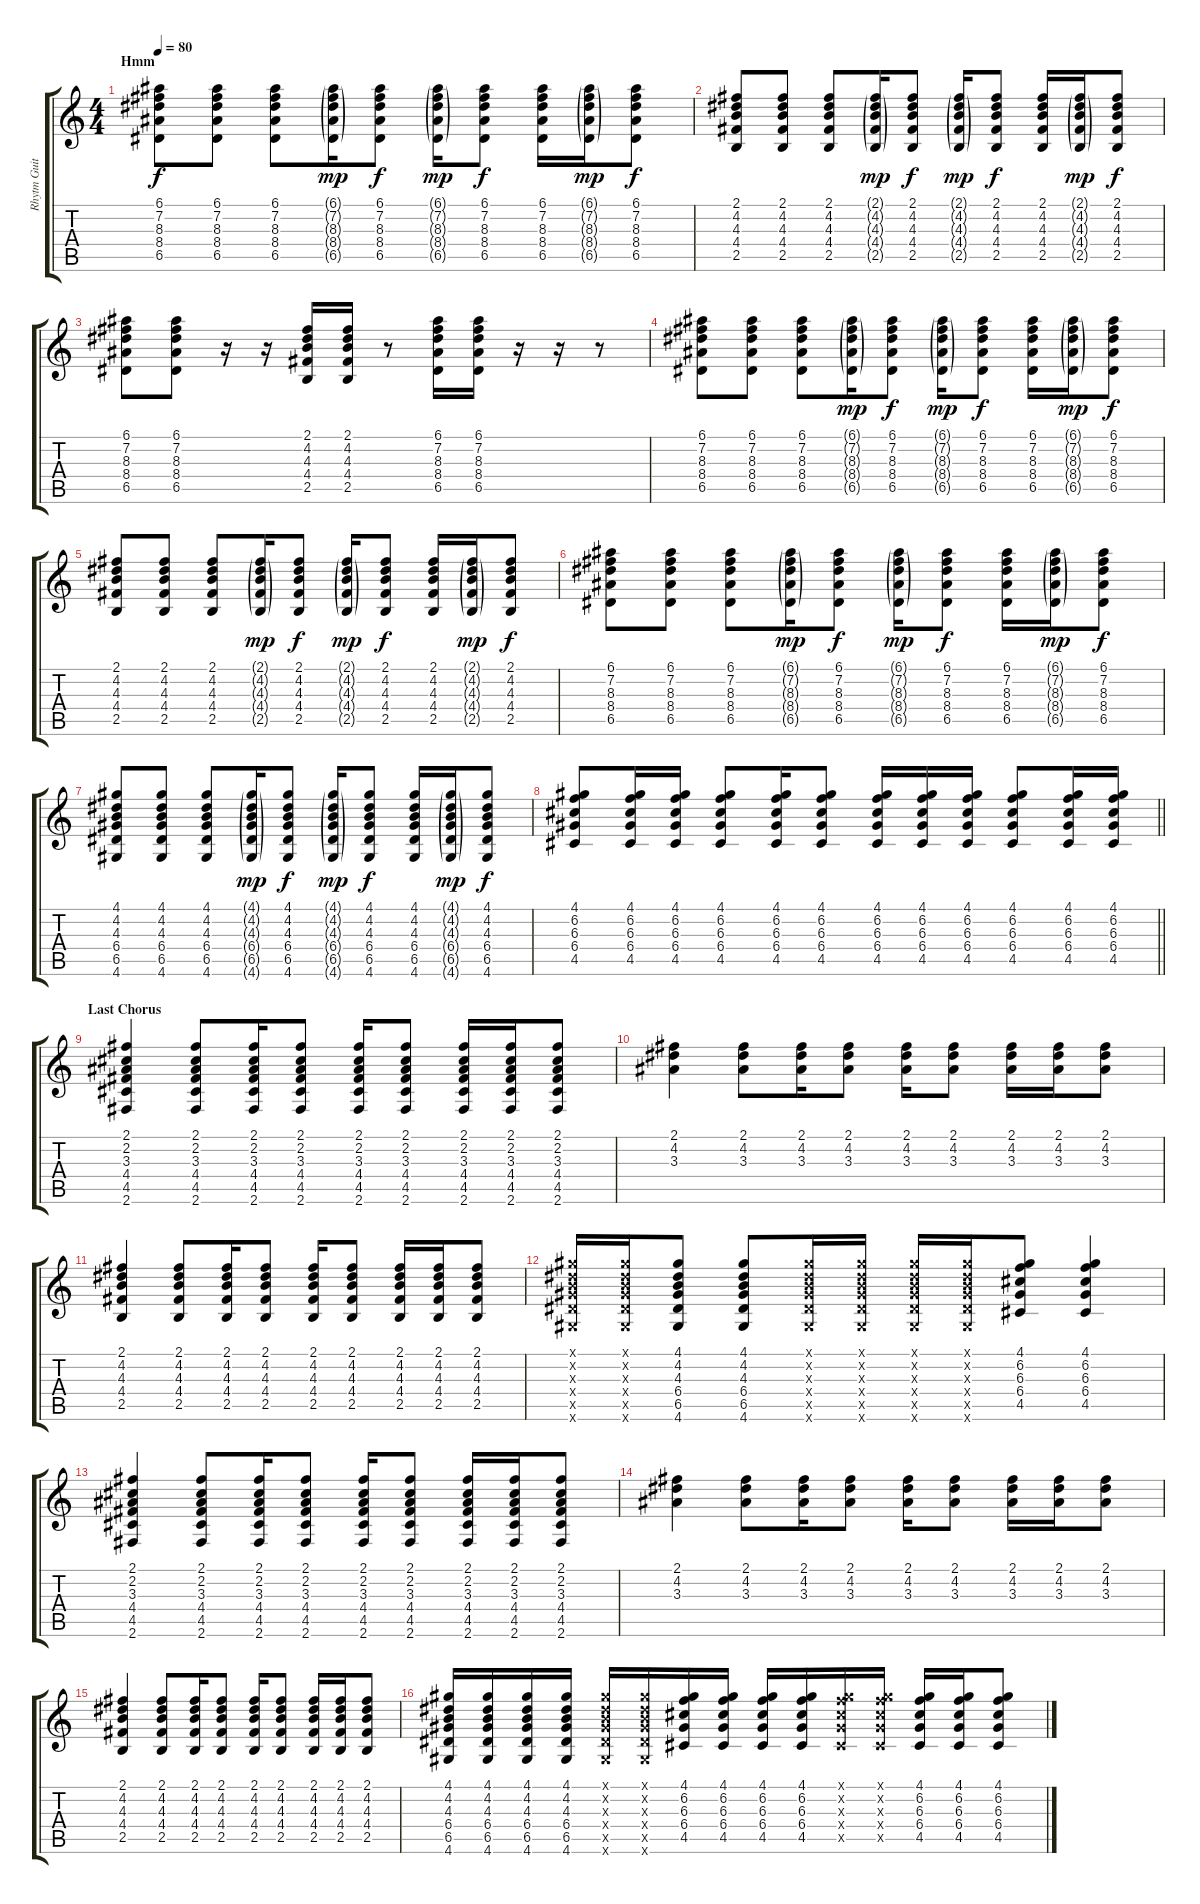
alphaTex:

\track ("Rhytm Guitar" "Rhytm Guit") {instrument acousticguitarsteel}
\staff {score tabs}
\tuning (E4 B3 G3 D3 A2 E2) {hide}
\ts (4 4)
\section ("" "Hmm")
\tempo 80
\clef g2
\ks c
(6.1 7.2 8.3 8.4 6.5).8{dy f} (6.1 7.2 8.3 8.4 6.5).8 (6.1 7.2 8.3 8.4 6.5).8 (6.1{g} 7.2{g} 8.3{g} 8.4{g} 6.5{g}).16{dy mp} (6.1 7.2 8.3 8.4 6.5).8{dy f} (6.1{g} 7.2{g} 8.3{g} 8.4{g} 6.5{g}).16{dy mp} (6.1 7.2 8.3 8.4 6.5).8{dy f} (6.1 7.2 8.3 8.4 6.5).16 (6.1{g} 7.2{g} 8.3{g} 8.4{g} 6.5{g}).16{dy mp} (6.1 7.2 8.3 8.4 6.5).8{dy f} |
(2.1 4.2 4.3 4.4 2.5).8 (2.1 4.2 4.3 4.4 2.5).8 (2.1 4.2 4.3 4.4 2.5).8 (2.1{g} 4.2{g} 4.3{g} 4.4{g} 2.5{g}).16{dy mp} (2.1 4.2 4.3 4.4 2.5).8{dy f} (2.1{g} 4.2{g} 4.3{g} 4.4{g} 2.5{g}).16{dy mp} (2.1 4.2 4.3 4.4 2.5).8{dy f} (2.1 4.2 4.3 4.4 2.5).16 (2.1{g} 4.2{g} 4.3{g} 4.4{g} 2.5{g}).16{dy mp} (2.1 4.2 4.3 4.4 2.5).8{dy f} |
(6.1 7.2 8.3 8.4 6.5).8 (6.1 7.2 8.3 8.4 6.5).8 r.16 r.16 (2.1 4.2 4.3 4.4 2.5).16 (2.1 4.2 4.3 4.4 2.5).16 r.8 (6.1 7.2 8.3 8.4 6.5).16 (6.1 7.2 8.3 8.4 6.5).16 r.16 r.16 r.8 |
(6.1 7.2 8.3 8.4 6.5).8 (6.1 7.2 8.3 8.4 6.5).8 (6.1 7.2 8.3 8.4 6.5).8 (6.1{g} 7.2{g} 8.3{g} 8.4{g} 6.5{g}).16{dy mp} (6.1 7.2 8.3 8.4 6.5).8{dy f} (6.1{g} 7.2{g} 8.3{g} 8.4{g} 6.5{g}).16{dy mp} (6.1 7.2 8.3 8.4 6.5).8{dy f} (6.1 7.2 8.3 8.4 6.5).16 (6.1{g} 7.2{g} 8.3{g} 8.4{g} 6.5{g}).16{dy mp} (6.1 7.2 8.3 8.4 6.5).8{dy f} |
(2.1 4.2 4.3 4.4 2.5).8 (2.1 4.2 4.3 4.4 2.5).8 (2.1 4.2 4.3 4.4 2.5).8 (2.1{g} 4.2{g} 4.3{g} 4.4{g} 2.5{g}).16{dy mp} (2.1 4.2 4.3 4.4 2.5).8{dy f} (2.1{g} 4.2{g} 4.3{g} 4.4{g} 2.5{g}).16{dy mp} (2.1 4.2 4.3 4.4 2.5).8{dy f} (2.1 4.2 4.3 4.4 2.5).16 (2.1{g} 4.2{g} 4.3{g} 4.4{g} 2.5{g}).16{dy mp} (2.1 4.2 4.3 4.4 2.5).8{dy f} |
(6.1 7.2 8.3 8.4 6.5).8 (6.1 7.2 8.3 8.4 6.5).8 (6.1 7.2 8.3 8.4 6.5).8 (6.1{g} 7.2{g} 8.3{g} 8.4{g} 6.5{g}).16{dy mp} (6.1 7.2 8.3 8.4 6.5).8{dy f} (6.1{g} 7.2{g} 8.3{g} 8.4{g} 6.5{g}).16{dy mp} (6.1 7.2 8.3 8.4 6.5).8{dy f} (6.1 7.2 8.3 8.4 6.5).16 (6.1{g} 7.2{g} 8.3{g} 8.4{g} 6.5{g}).16{dy mp} (6.1 7.2 8.3 8.4 6.5).8{dy f} |
(4.1 4.2 4.3 6.4 6.5 4.6).8 (4.1 4.2 4.3 6.4 6.5 4.6).8 (4.1 4.2 4.3 6.4 6.5 4.6).8 (4.1{g} 4.2{g} 4.3{g} 6.4{g} 6.5{g} 4.6{g}).16{dy mp} (4.1 4.2 4.3 6.4 6.5 4.6).8{dy f} (4.1{g} 4.2{g} 4.3{g} 6.4{g} 6.5{g} 4.6{g}).16{dy mp} (4.1 4.2 4.3 6.4 6.5 4.6).8{dy f} (4.1 4.2 4.3 6.4 6.5 4.6).16 (4.1{g} 4.2{g} 4.3{g} 6.4{g} 6.5{g} 4.6{g}).16{dy mp} (4.1 4.2 4.3 6.4 6.5 4.6).8{dy f} |
\barLineRight lightlight
(4.1 6.2 6.3 6.4 4.5).8 (4.1 6.2 6.3 6.4 4.5).16 (4.1 6.2 6.3 6.4 4.5).16 (4.1 6.2 6.3 6.4 4.5).8 (4.1 6.2 6.3 6.4 4.5).16 (4.1 6.2 6.3 6.4 4.5).8 (4.1 6.2 6.3 6.4 4.5).16 (4.1 6.2 6.3 6.4 4.5).16 (4.1 6.2 6.3 6.4 4.5).16 (4.1 6.2 6.3 6.4 4.5).8 (4.1 6.2 6.3 6.4 4.5).16 (4.1 6.2 6.3 6.4 4.5).16 |
\section ("" "Last Chorus")
(2.1 2.2 3.3 4.4 4.5 2.6).4 (2.1 2.2 3.3 4.4 4.5 2.6).8 (2.1 2.2 3.3 4.4 4.5 2.6).16 (2.1 2.2 3.3 4.4 4.5 2.6).8 (2.1 2.2 3.3 4.4 4.5 2.6).16 (2.1 2.2 3.3 4.4 4.5 2.6).8 (2.1 2.2 3.3 4.4 4.5 2.6).16 (2.1 2.2 3.3 4.4 4.5 2.6).16 (2.1 2.2 3.3 4.4 4.5 2.6).8 |
(2.1 4.2 3.3).4 (2.1 4.2 3.3).8 (2.1 4.2 3.3).16 (2.1 4.2 3.3).8 (2.1 4.2 3.3).16 (2.1 4.2 3.3).8 (2.1 4.2 3.3).16 (2.1 4.2 3.3).16 (2.1 4.2 3.3).8 |
(2.1 4.2 4.3 4.4 2.5).4 (2.1 4.2 4.3 4.4 2.5).8 (2.1 4.2 4.3 4.4 2.5).16 (2.1 4.2 4.3 4.4 2.5).8 (2.1 4.2 4.3 4.4 2.5).16 (2.1 4.2 4.3 4.4 2.5).8 (2.1 4.2 4.3 4.4 2.5).16 (2.1 4.2 4.3 4.4 2.5).16 (2.1 4.2 4.3 4.4 2.5).8 |
(4.1{x} 4.2{x} 4.3{x} 6.4{x} 6.5{x} 4.6{x}).16 (4.1{x} 4.2{x} 4.3{x} 6.4{x} 6.5{x} 4.6{x}).16 (4.1 4.2 4.3 6.4 6.5 4.6).8 (4.1 4.2 4.3 6.4 6.5 4.6).8 (4.1{x} 4.2{x} 4.3{x} 6.4{x} 6.5{x} 4.6{x}).16 (4.1{x} 4.2{x} 4.3{x} 6.4{x} 6.5{x} 4.6{x}).16 (4.1{x} 4.2{x} 4.3{x} 6.4{x} 6.5{x} 4.6{x}).16 (4.1{x} 4.2{x} 4.3{x} 6.4{x} 6.5{x} 4.6{x}).16 (4.1 6.2 6.3 6.4 4.5).8 (4.1 6.2 6.3 6.4 4.5).4 |
(2.1 2.2 3.3 4.4 4.5 2.6).4 (2.1 2.2 3.3 4.4 4.5 2.6).8 (2.1 2.2 3.3 4.4 4.5 2.6).16 (2.1 2.2 3.3 4.4 4.5 2.6).8 (2.1 2.2 3.3 4.4 4.5 2.6).16 (2.1 2.2 3.3 4.4 4.5 2.6).8 (2.1 2.2 3.3 4.4 4.5 2.6).16 (2.1 2.2 3.3 4.4 4.5 2.6).16 (2.1 2.2 3.3 4.4 4.5 2.6).8 |
(2.1 4.2 3.3).4 (2.1 4.2 3.3).8 (2.1 4.2 3.3).16 (2.1 4.2 3.3).8 (2.1 4.2 3.3).16 (2.1 4.2 3.3).8 (2.1 4.2 3.3).16 (2.1 4.2 3.3).16 (2.1 4.2 3.3).8 |
(2.1 4.2 4.3 4.4 2.5).4 (2.1 4.2 4.3 4.4 2.5).8 (2.1 4.2 4.3 4.4 2.5).16 (2.1 4.2 4.3 4.4 2.5).8 (2.1 4.2 4.3 4.4 2.5).16 (2.1 4.2 4.3 4.4 2.5).8 (2.1 4.2 4.3 4.4 2.5).16 (2.1 4.2 4.3 4.4 2.5).16 (2.1 4.2 4.3 4.4 2.5).8 |
(4.1 4.2 4.3 6.4 6.5 4.6).16 (4.1 4.2 4.3 6.4 6.5 4.6).16 (4.1 4.2 4.3 6.4 6.5 4.6).16 (4.1 4.2 4.3 6.4 6.5 4.6).16 (4.1{x} 4.2{x} 4.3{x} 6.4{x} 6.5{x} 4.6{x}).16 (4.1{x} 4.2{x} 4.3{x} 6.4{x} 6.5{x} 4.6{x}).16 (4.1 6.2 6.3 6.4 4.5).16 (4.1 6.2 6.3 6.4 4.5).16 (4.1 6.2 6.3 6.4 4.5).16 (4.1 6.2 6.3 6.4 4.5).16 (4.1{x} 6.2{x} 6.3{x} 6.4{x} 4.5{x}).16 (4.1{x} 6.2{x} 6.3{x} 6.4{x} 4.5{x}).16 (4.1 6.2 6.3 6.4 4.5).16 (4.1 6.2 6.3 6.4 4.5).16 (4.1 6.2 6.3 6.4 4.5).8
